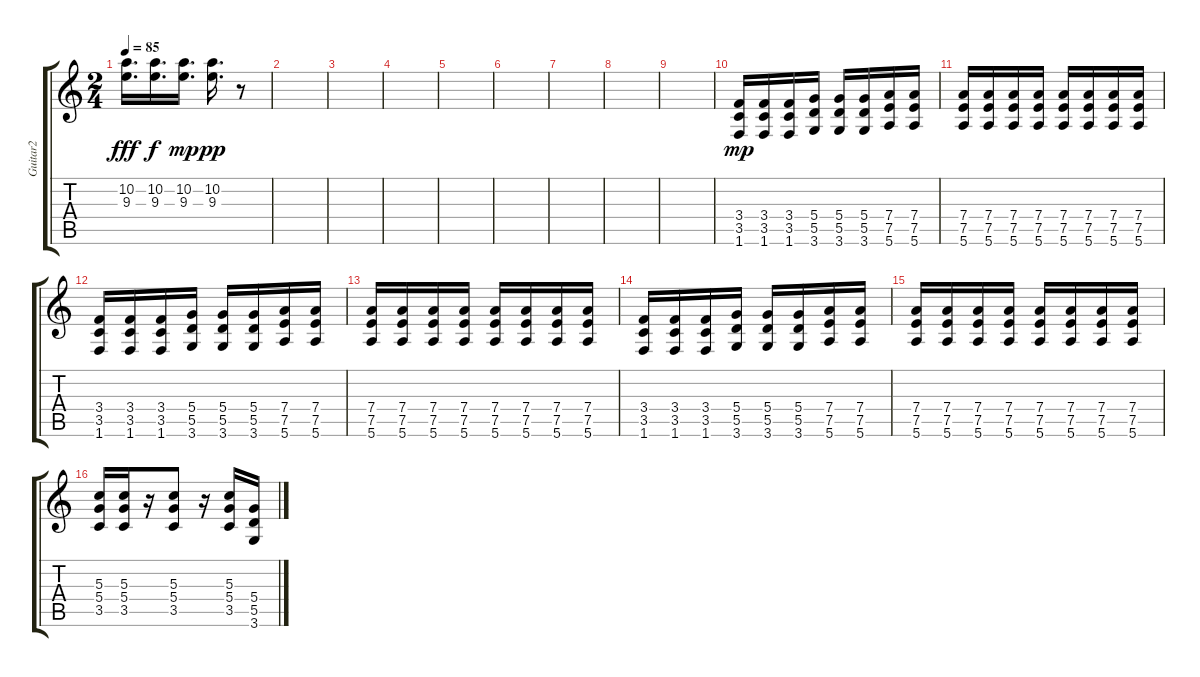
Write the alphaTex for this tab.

\track ("Guitar2" "Guitar2") {instrument distortionguitar}
\staff {score tabs}
\tuning (E4 B3 G3 D3 A2 E2) {hide}
\ts (2 4)
\tempo 85
\clef g2
\ks c
(10.2 9.3).16{d dy fff} (10.2 9.3).16{d dy f} (10.2 9.3).16{d dy mp} (10.2 9.3).16{d dy pp} r.8 |
|
|
|
|
|
|
|
|
(3.4 3.5 1.6).16{dy mp} (3.4 3.5 1.6).16 (3.4 3.5 1.6).16 (5.4 5.5 3.6).16 (5.4 5.5 3.6).16 (5.4 5.5 3.6).16 (7.4 7.5 5.6).16 (7.4 7.5 5.6).16 |
(7.4 7.5 5.6).16 (7.4 7.5 5.6).16 (7.4 7.5 5.6).16 (7.4 7.5 5.6).16 (7.4 7.5 5.6).16 (7.4 7.5 5.6).16 (7.4 7.5 5.6).16 (7.4 7.5 5.6).16 |
(3.4 3.5 1.6).16 (3.4 3.5 1.6).16 (3.4 3.5 1.6).16 (5.4 5.5 3.6).16 (5.4 5.5 3.6).16 (5.4 5.5 3.6).16 (7.4 7.5 5.6).16 (7.4 7.5 5.6).16 |
(7.4 7.5 5.6).16 (7.4 7.5 5.6).16 (7.4 7.5 5.6).16 (7.4 7.5 5.6).16 (7.4 7.5 5.6).16 (7.4 7.5 5.6).16 (7.4 7.5 5.6).16 (7.4 7.5 5.6).16 |
(3.4 3.5 1.6).16 (3.4 3.5 1.6).16 (3.4 3.5 1.6).16 (5.4 5.5 3.6).16 (5.4 5.5 3.6).16 (5.4 5.5 3.6).16 (7.4 7.5 5.6).16 (7.4 7.5 5.6).16 |
(7.4 7.5 5.6).16 (7.4 7.5 5.6).16 (7.4 7.5 5.6).16 (7.4 7.5 5.6).16 (7.4 7.5 5.6).16 (7.4 7.5 5.6).16 (7.4 7.5 5.6).16 (7.4 7.5 5.6).16 |
(5.3 5.4 3.5).16 (5.3 5.4 3.5).16 r.16 (5.3 5.4 3.5).8 r.16 (5.3 5.4 3.5).16 (5.4 5.5 3.6).16
